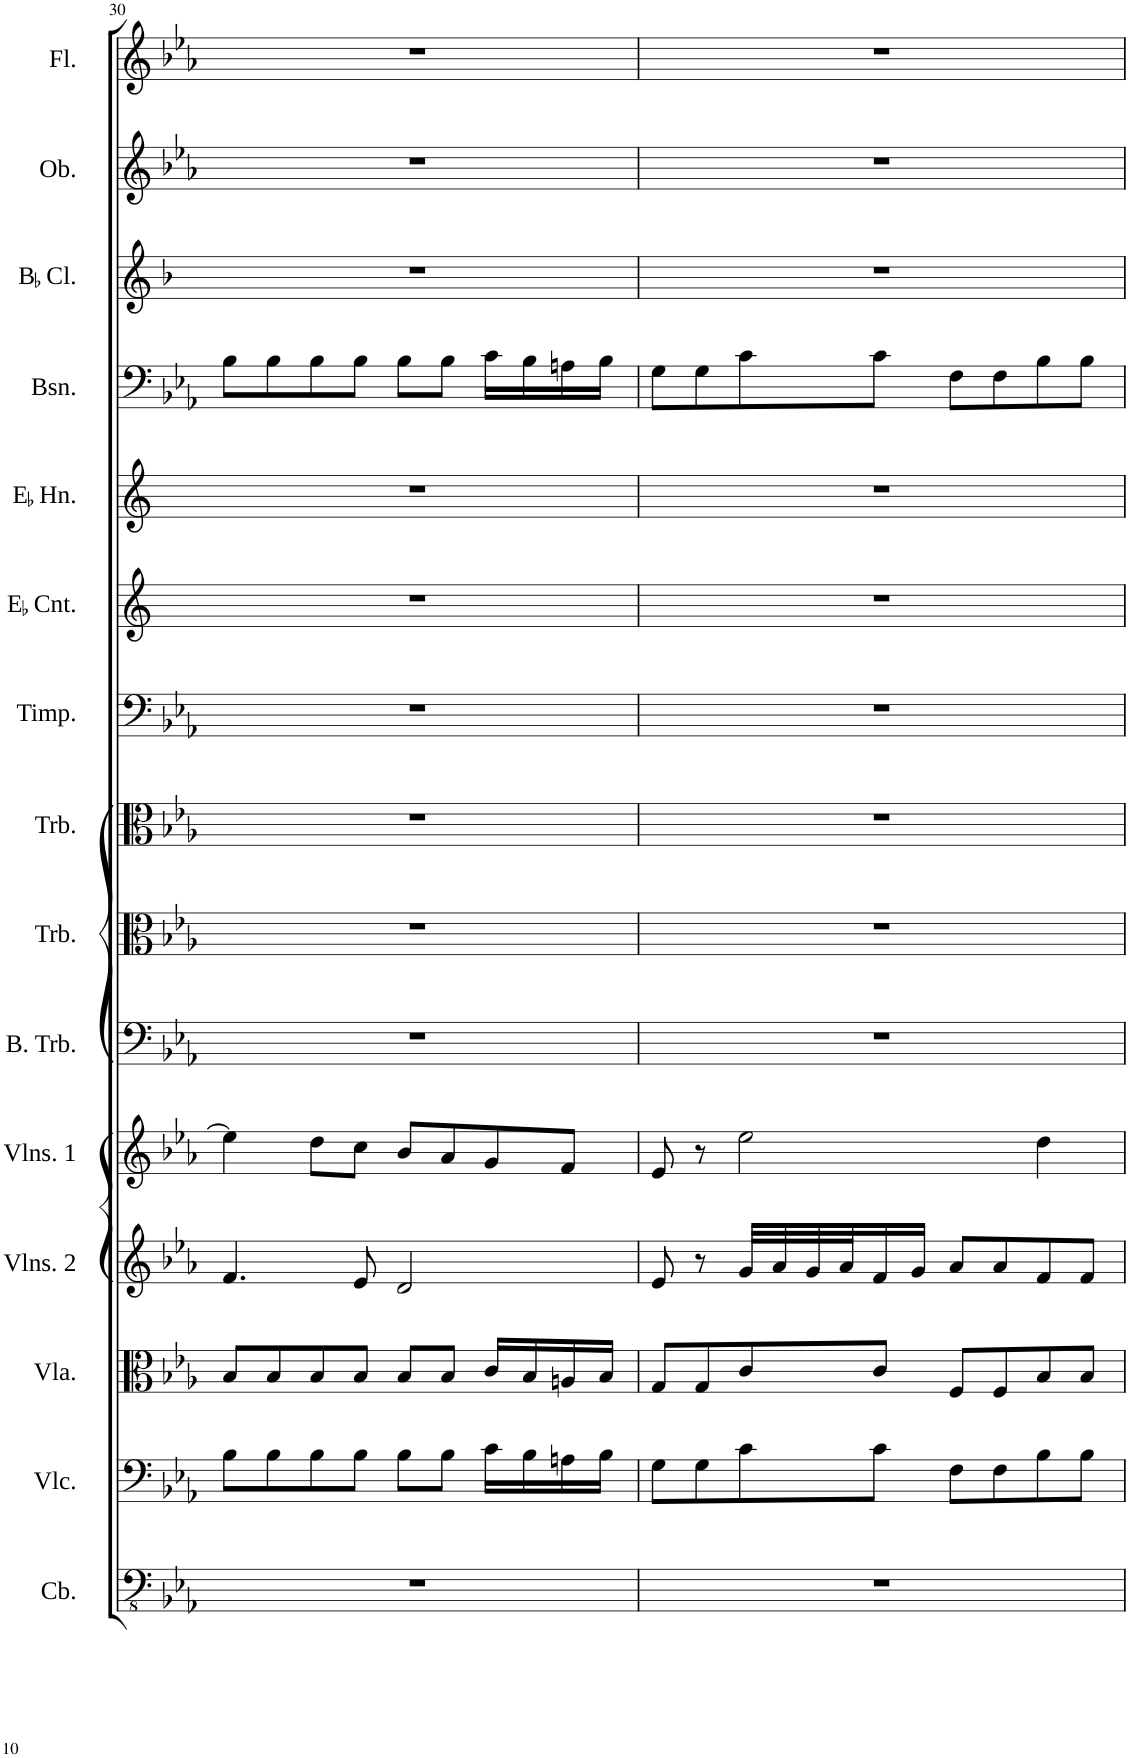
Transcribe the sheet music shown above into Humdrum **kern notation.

**kern	**kern	**kern	**kern	**kern	**kern	**kern	**kern	**kern	**kern	**kern	**kern	**kern	**kern	**kern
*part15	*part14	*part13	*part12	*part11	*part10	*part9	*part8	*part7	*part6	*part5	*part4	*part3	*part2	*part1
*staff15	*staff14	*staff13	*staff12	*staff11	*staff10	*staff9	*staff8	*staff7	*staff6	*staff5	*staff4	*staff3	*staff2	*staff1
*I"Double Bass	*I"Violoncello	*I"Viola	*I"Violins 2	*I"Violins 1	*I"Bass Trombone	*I"Trombone	*I"Trombone	*I"Timpani	*I"EaccidentalFlat Cornet	*I"EaccidentalFlat Horn	*I"Bassoon	*I"BaccidentalFlat Clarinet	*I"Oboe	*I"Flute
*	*I'Vlc.	*I'Vla.	*I'Vlns. 2	*I'Vlns. 1	*I'B. Trb.	*I'Trb.	*I'Trb.	*I'Timp.	*I'EaccidentalFlat Cnt.	*I'EaccidentalFlat Hn.	*I'Bsn.	*I'BaccidentalFlat Cl.	*I'Ob.	*I'Fl.
!!LO:PB:g=z
*clefFv4	*clefF4	*clefC3	*clefG2	*clefG2	*clefF4	*clefC3	*clefC3	*clefF4	*clefG2	*clefG2	*clefF4	*clefG2	*clefG2	*clefG2
*Trd7c12	*	*	*	*	*	*	*	*	*Trd-2c-3	*Trd5c9	*	*Trd1c2	*	*
*k[b-e-a-]	*k[b-e-a-]	*k[b-e-a-]	*k[b-e-a-]	*k[b-e-a-]	*k[b-e-a-]	*k[b-e-a-]	*k[b-e-a-]	*k[b-e-a-]	*k[]	*k[]	*k[b-e-a-]	*k[b-]	*k[b-e-a-]	*k[b-e-a-]
*M4/4	*M4/4	*M4/4	*M4/4	*M4/4	*M4/4	*M4/4	*M4/4	*M4/4	*M4/4	*M4/4	*M4/4	*M4/4	*M4/4	*M4/4
*met(c|)	*met(c|)	*met(c|)	*met(c|)	*met(c|)	*met(c|)	*met(c|)	*met(c|)	*met(c|)	*met(c|)	*met(c|)	*met(c|)	*met(c|)	*met(c|)	*met(c|)
=30	=30	=30	=30	=30	=30	=30	=30	=30	=30	=30	=30	=30	=30	=30
1r	8B-\L	8B-/L	4.f/	4ee-\]	1r	1r	1r	1r	1r	1r	8B-\L	1r	1r	1r
.	8B-\	8B-/	.	.	.	.	.	.	.	.	8B-\	.	.	.
.	8B-\	8B-/	.	8dd\L	.	.	.	.	.	.	8B-\	.	.	.
.	8B-\J	8B-/J	8e-/	8cc\J	.	.	.	.	.	.	8B-\J	.	.	.
.	8B-\L	8B-/L	2d/	8b-/L	.	.	.	.	.	.	8B-\L	.	.	.
.	8B-\J	8B-/J	.	8a-/	.	.	.	.	.	.	8B-\J	.	.	.
.	16c\LL	16c/LL	.	8g/	.	.	.	.	.	.	16c\LL	.	.	.
.	16B-\	16B-/	.	.	.	.	.	.	.	.	16B-\	.	.	.
.	16An\	16An/	.	8f/J	.	.	.	.	.	.	16An\	.	.	.
.	16B-\JJ	16B-/JJ	.	.	.	.	.	.	.	.	16B-\JJ	.	.	.
=31	=31	=31	=31	=31	=31	=31	=31	=31	=31	=31	=31	=31	=31	=31
1r	8G\L	8G/L	8e-/	8e-/	1r	1r	1r	1r	1r	1r	8G\L	1r	1r	1r
.	8G\	8G/	8r	8r	.	.	.	.	.	.	8G\	.	.	.
.	8c\	8c/	32g/LLL	2ee-\	.	.	.	.	.	.	8c\	.	.	.
.	.	.	32a-/	.	.	.	.	.	.	.	.	.	.	.
.	.	.	32g/	.	.	.	.	.	.	.	.	.	.	.
.	.	.	32a-/J	.	.	.	.	.	.	.	.	.	.	.
.	8c\J	8c/J	16f/	.	.	.	.	.	.	.	8c\J	.	.	.
.	.	.	16g/JJ	.	.	.	.	.	.	.	.	.	.	.
.	8F\L	8F/L	8a-/L	.	.	.	.	.	.	.	8F\L	.	.	.
.	8F\	8F/	8a-/	.	.	.	.	.	.	.	8F\	.	.	.
.	8B-\	8B-/	8f/	4dd\	.	.	.	.	.	.	8B-\	.	.	.
.	8B-\J	8B-/J	8f/J	.	.	.	.	.	.	.	8B-\J	.	.	.
=	=	=	=	=	=	=	=	=	=	=	=	=	=	=
*-	*-	*-	*-	*-	*-	*-	*-	*-	*-	*-	*-	*-	*-	*-
